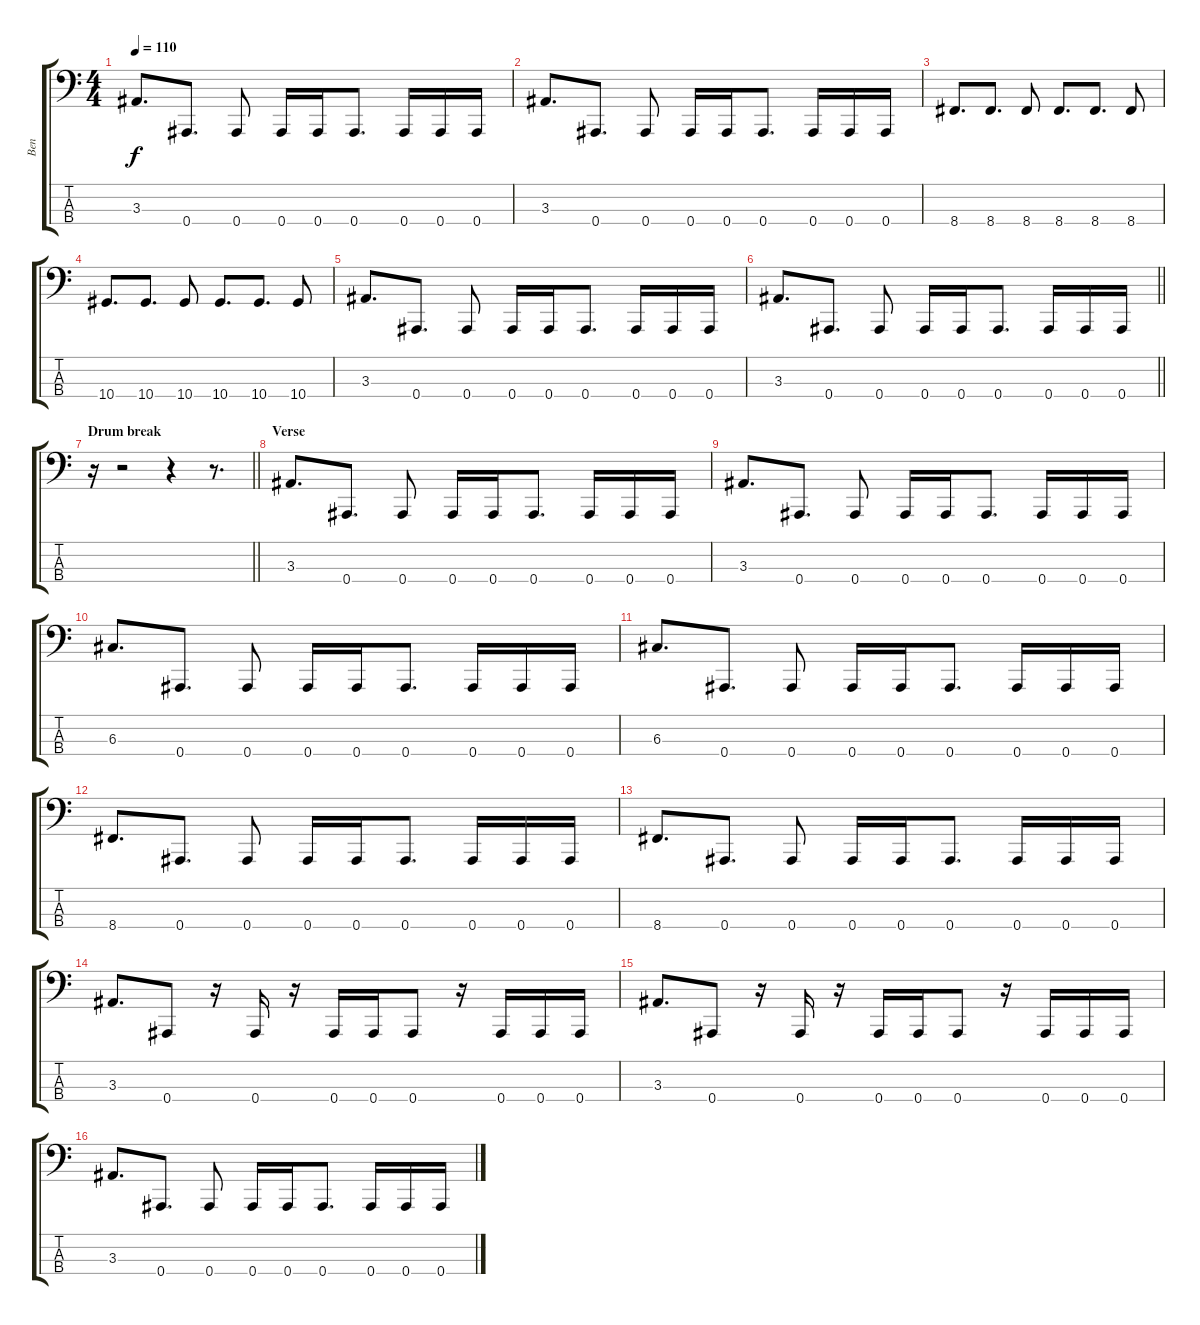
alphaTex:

\track ("Ben" "Ben") {instrument slapbass1}
\staff {score tabs}
\tuning (F2 C2 G1 Bb0) {hide}
\ts (4 4)
\tempo 110
\clef f4
\ks c
3.3.8{d dy f} 0.4.8{d} 0.4.8 0.4.16 0.4.16 0.4.8{d} 0.4.16 0.4.16 0.4.16 |
3.3.8{d} 0.4.8{d} 0.4.8 0.4.16 0.4.16 0.4.8{d} 0.4.16 0.4.16 0.4.16 |
8.4.8{d} 8.4.8{d} 8.4.8 8.4.8{d} 8.4.8{d} 8.4.8 |
10.4.8{d} 10.4.8{d} 10.4.8 10.4.8{d} 10.4.8{d} 10.4.8 |
3.3.8{d} 0.4.8{d} 0.4.8 0.4.16 0.4.16 0.4.8{d} 0.4.16 0.4.16 0.4.16 |
\barLineRight lightlight
3.3.8{d} 0.4.8{d} 0.4.8 0.4.16 0.4.16 0.4.8{d} 0.4.16 0.4.16 0.4.16 |
\section ("" "Drum break")
\barLineRight lightlight
r.16 r.2 r.4 r.8{d} |
\section ("" "Verse")
3.3.8{d} 0.4.8{d} 0.4.8 0.4.16 0.4.16 0.4.8{d} 0.4.16 0.4.16 0.4.16 |
3.3.8{d} 0.4.8{d} 0.4.8 0.4.16 0.4.16 0.4.8{d} 0.4.16 0.4.16 0.4.16 |
6.3.8{d} 0.4.8{d} 0.4.8 0.4.16 0.4.16 0.4.8{d} 0.4.16 0.4.16 0.4.16 |
6.3.8{d} 0.4.8{d} 0.4.8 0.4.16 0.4.16 0.4.8{d} 0.4.16 0.4.16 0.4.16 |
8.4.8{d} 0.4.8{d} 0.4.8 0.4.16 0.4.16 0.4.8{d} 0.4.16 0.4.16 0.4.16 |
8.4.8{d} 0.4.8{d} 0.4.8 0.4.16 0.4.16 0.4.8{d} 0.4.16 0.4.16 0.4.16 |
3.3.8{d} 0.4.8 r.16 0.4.16 r.16 0.4.16 0.4.16 0.4.8 r.16 0.4.16 0.4.16 0.4.16 |
3.3.8{d} 0.4.8 r.16 0.4.16 r.16 0.4.16 0.4.16 0.4.8 r.16 0.4.16 0.4.16 0.4.16 |
3.3.8{d} 0.4.8{d} 0.4.8 0.4.16 0.4.16 0.4.8{d} 0.4.16 0.4.16 0.4.16
